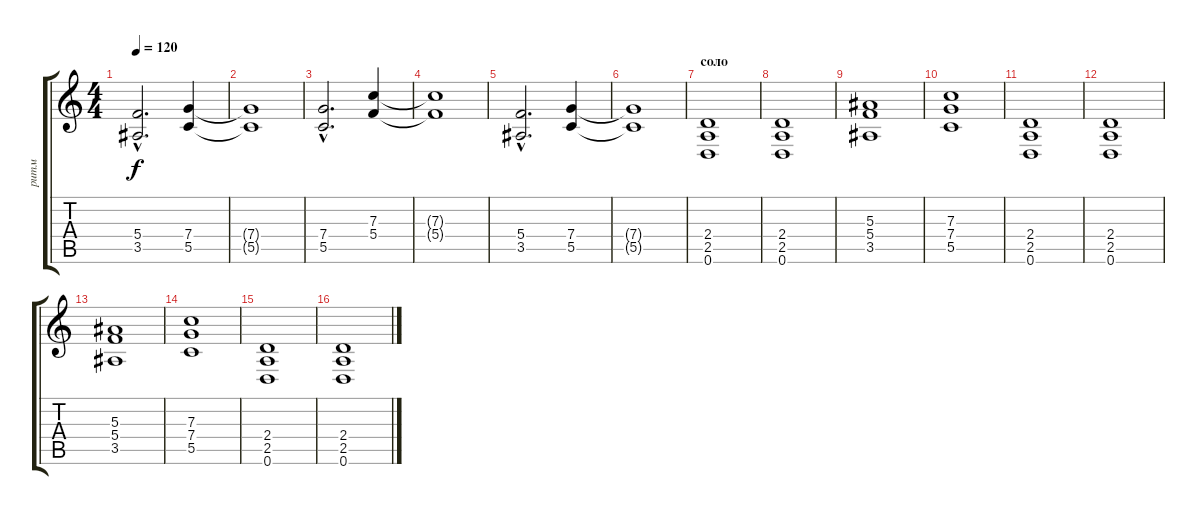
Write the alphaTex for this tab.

\track ("ритм" "ритм") {instrument distortionguitar}
\staff {score tabs}
\tuning (D4 A3 F3 C3 G2 D2) {hide}
\ts (4 4)
\tempo 120
\clef g2
\ks c
(5.4{hac} 3.5{hac}).2{d dy f} (7.4 5.5).4 |
(7.4{t} 5.5{t}).1 |
(7.4{hac} 5.5{hac}).2{d} (7.3 5.4).4 |
(7.3{t} 5.4{t}).1 |
(5.4{hac} 3.5{hac}).2{d} (7.4 5.5).4 |
(7.4{t} 5.5{t}).1 |
\section ("" "соло")
(2.4 2.5 0.6).1 |
(2.4 2.5 0.6).1 |
(5.3 5.4 3.5).1 |
(7.3 7.4 5.5).1 |
(2.4 2.5 0.6).1 |
(2.4 2.5 0.6).1 |
(5.3 5.4 3.5).1 |
(7.3 7.4 5.5).1 |
(2.4 2.5 0.6).1 |
(2.4 2.5 0.6).1
